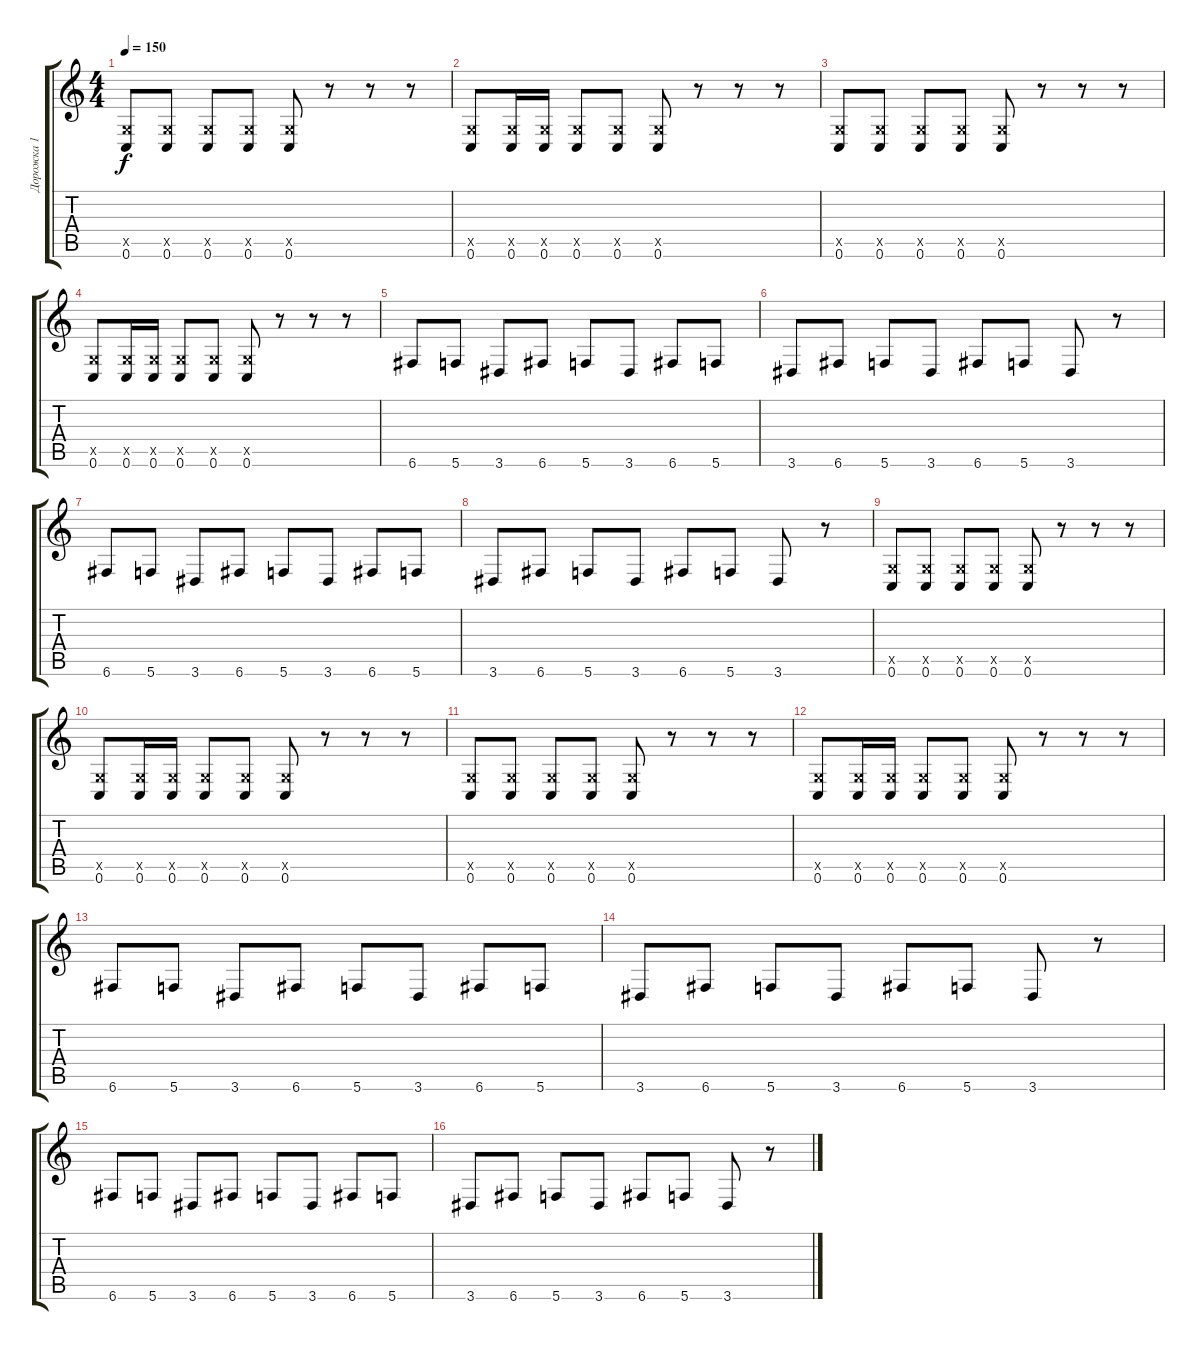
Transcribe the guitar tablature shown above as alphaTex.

\track ("Дорожка 1" "Дорожка 1") {instrument overdrivenguitar}
\staff {score tabs}
\tuning (D4 A3 F3 C3 G2 C2) {hide}
\ts (4 4)
\tempo 150
\clef g2
\ks c
(0.5{x} 0.6).8{dy f instrument overdrivenguitar} (0.5{x} 0.6).8 (0.5{x} 0.6).8 (0.5{x} 0.6).8 (0.5{x} 0.6).8 r.8 r.8 r.8 |
(0.5{x} 0.6).8 (0.5{x} 0.6).16 (0.5{x} 0.6).16 (0.5{x} 0.6).8 (0.5{x} 0.6).8 (0.5{x} 0.6).8 r.8 r.8 r.8 |
(0.5{x} 0.6).8 (0.5{x} 0.6).8 (0.5{x} 0.6).8 (0.5{x} 0.6).8 (0.5{x} 0.6).8 r.8 r.8 r.8 |
(0.5{x} 0.6).8 (0.5{x} 0.6).16 (0.5{x} 0.6).16 (0.5{x} 0.6).8 (0.5{x} 0.6).8 (0.5{x} 0.6).8 r.8 r.8 r.8 |
6.6.8 5.6.8 3.6.8 6.6.8 5.6.8 3.6.8 6.6.8 5.6.8 |
3.6.8 6.6.8 5.6.8 3.6.8 6.6.8 5.6.8 3.6.8 r.8 |
6.6.8 5.6.8 3.6.8 6.6.8 5.6.8 3.6.8 6.6.8 5.6.8 |
3.6.8 6.6.8 5.6.8 3.6.8 6.6.8 5.6.8 3.6.8 r.8 |
(0.5{x} 0.6).8{instrument overdrivenguitar} (0.5{x} 0.6).8 (0.5{x} 0.6).8 (0.5{x} 0.6).8 (0.5{x} 0.6).8 r.8 r.8 r.8 |
(0.5{x} 0.6).8 (0.5{x} 0.6).16 (0.5{x} 0.6).16 (0.5{x} 0.6).8 (0.5{x} 0.6).8 (0.5{x} 0.6).8 r.8 r.8 r.8 |
(0.5{x} 0.6).8 (0.5{x} 0.6).8 (0.5{x} 0.6).8 (0.5{x} 0.6).8 (0.5{x} 0.6).8 r.8 r.8 r.8 |
(0.5{x} 0.6).8 (0.5{x} 0.6).16 (0.5{x} 0.6).16 (0.5{x} 0.6).8 (0.5{x} 0.6).8 (0.5{x} 0.6).8 r.8 r.8 r.8 |
6.6.8 5.6.8 3.6.8 6.6.8 5.6.8 3.6.8 6.6.8 5.6.8 |
3.6.8 6.6.8 5.6.8 3.6.8 6.6.8 5.6.8 3.6.8 r.8 |
6.6.8 5.6.8 3.6.8 6.6.8 5.6.8 3.6.8 6.6.8 5.6.8 |
3.6.8 6.6.8 5.6.8 3.6.8 6.6.8 5.6.8 3.6.8 r.8
